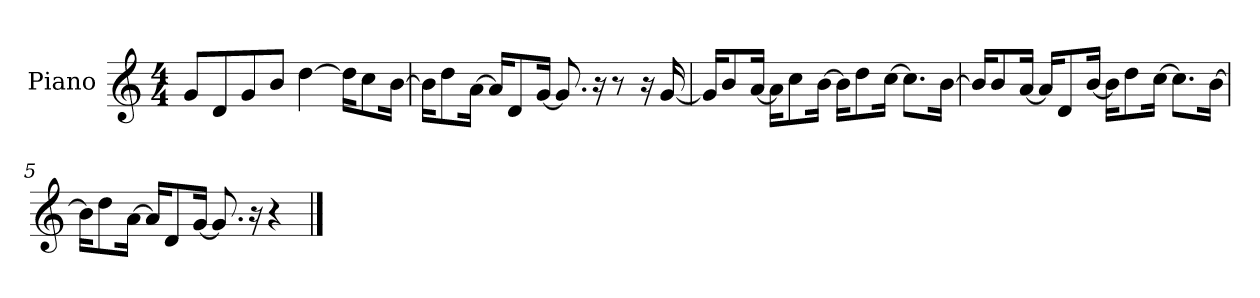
**kern
*part1
*staff1
*I"Piano
*I'P-no
*clefG2
*k[]
*M4/4
*MM90
=1
8g/L
8d/
8g/
8b/J
[4dd\
16dd\KL]
8cc\
[16b\Jk
=2
16b\KL]
8dd\
[16a\Jk
16a/KL]
8d/
[16g/Jk
8.g/]
16r
8r
16r
[16g/
=3
16g/KL]
8b/
[16a/Jk
16a\KL]
8cc\
[16b\Jk
16b\KL]
8dd\
[16cc\Jk
8.cc\L]
[16b\Jk
!!LO:LB:g=z
=4
16b/KL]
8b/
[16a/Jk
16a/KL]
8d/
[16b/Jk
16b\KL]
8dd\
[16cc\Jk
8.cc\L]
[16b\Jk
=5
16b\KL]
8dd\
[16a\Jk
16a/KL]
8d/
[16g/Jk
8.g/]
16r
4r
==
*-
